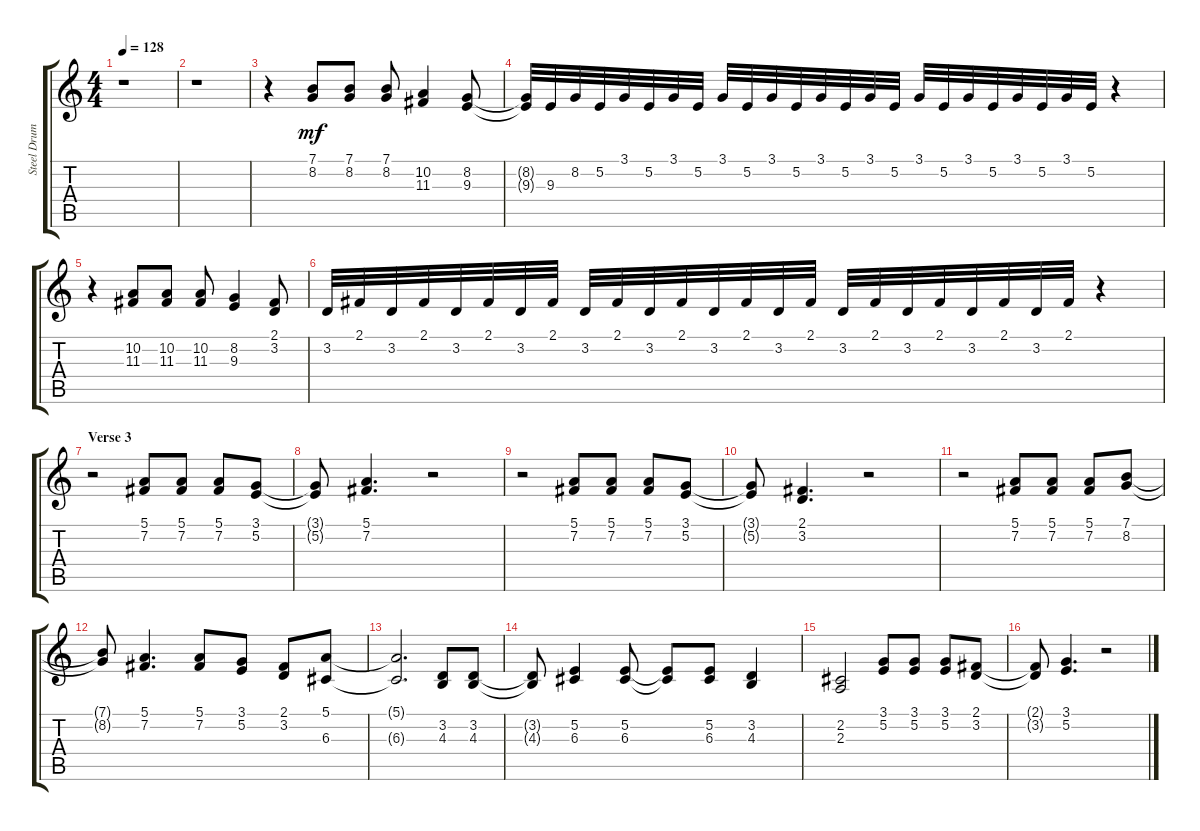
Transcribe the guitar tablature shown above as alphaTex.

\track ("Steel Drums" "Steel Drum") {instrument steeldrums}
\staff {score tabs}
\tuning (E4 B3 G3 D3 A2 E2) {hide}
\ts (4 4)
\tempo 128
\clef g2
\ks c
r.1{dy mf} |
r.1 |
r.4 (7.1 8.2).8 (7.1 8.2).8 (7.1 8.2).8 (10.2 11.3).4 (8.2 9.3).8 |
(8.2{t} 9.3{t}).32 9.3.32 8.2.32 5.2.32 3.1.32 5.2.32 3.1.32 5.2.32 3.1.32 5.2.32 3.1.32 5.2.32 3.1.32 5.2.32 3.1.32 5.2.32 3.1.32 5.2.32 3.1.32 5.2.32 3.1.32 5.2.32 3.1.32 5.2.32 r.4 |
r.4 (10.2 11.3).8 (10.2 11.3).8 (10.2 11.3).8 (8.2 9.3).4 (2.1 3.2).8 |
3.2.32 2.1.32 3.2.32 2.1.32 3.2.32 2.1.32 3.2.32 2.1.32 3.2.32 2.1.32 3.2.32 2.1.32 3.2.32 2.1.32 3.2.32 2.1.32 3.2.32 2.1.32 3.2.32 2.1.32 3.2.32 2.1.32 3.2.32 2.1.32 r.4 |
\section ("" "Verse 3")
r.2 (5.1 7.2).8 (5.1 7.2).8 (5.1 7.2).8 (3.1 5.2).8 |
(3.1{t} 5.2{t}).8 (5.1 7.2).4{d} r.2 |
r.2 (5.1 7.2).8 (5.1 7.2).8 (5.1 7.2).8 (3.1 5.2).8 |
(3.1{t} 5.2{t}).8 (2.1 3.2).4{d} r.2 |
r.2 (5.1 7.2).8 (5.1 7.2).8 (5.1 7.2).8 (7.1 8.2).8 |
(7.1{t} 8.2{t}).8 (5.1 7.2).4{d} (5.1 7.2).8 (3.1 5.2).8 (2.1 3.2).8 (5.1 6.3).8 |
(5.1{t} 6.3{t}).2{d} (3.2 4.3).8 (3.2 4.3).8 |
(3.2{t} 4.3{t}).8 (5.2 6.3).4 (5.2 6.3).8 (5.2{t} 6.3{t}).8 (5.2 6.3).8 (3.2 4.3).4 |
(2.2 2.3).2 (3.1 5.2).8 (3.1 5.2).8 (3.1 5.2).8 (2.1 3.2).8 |
(2.1{t} 3.2{t}).8 (3.1 5.2).4{d} r.2
